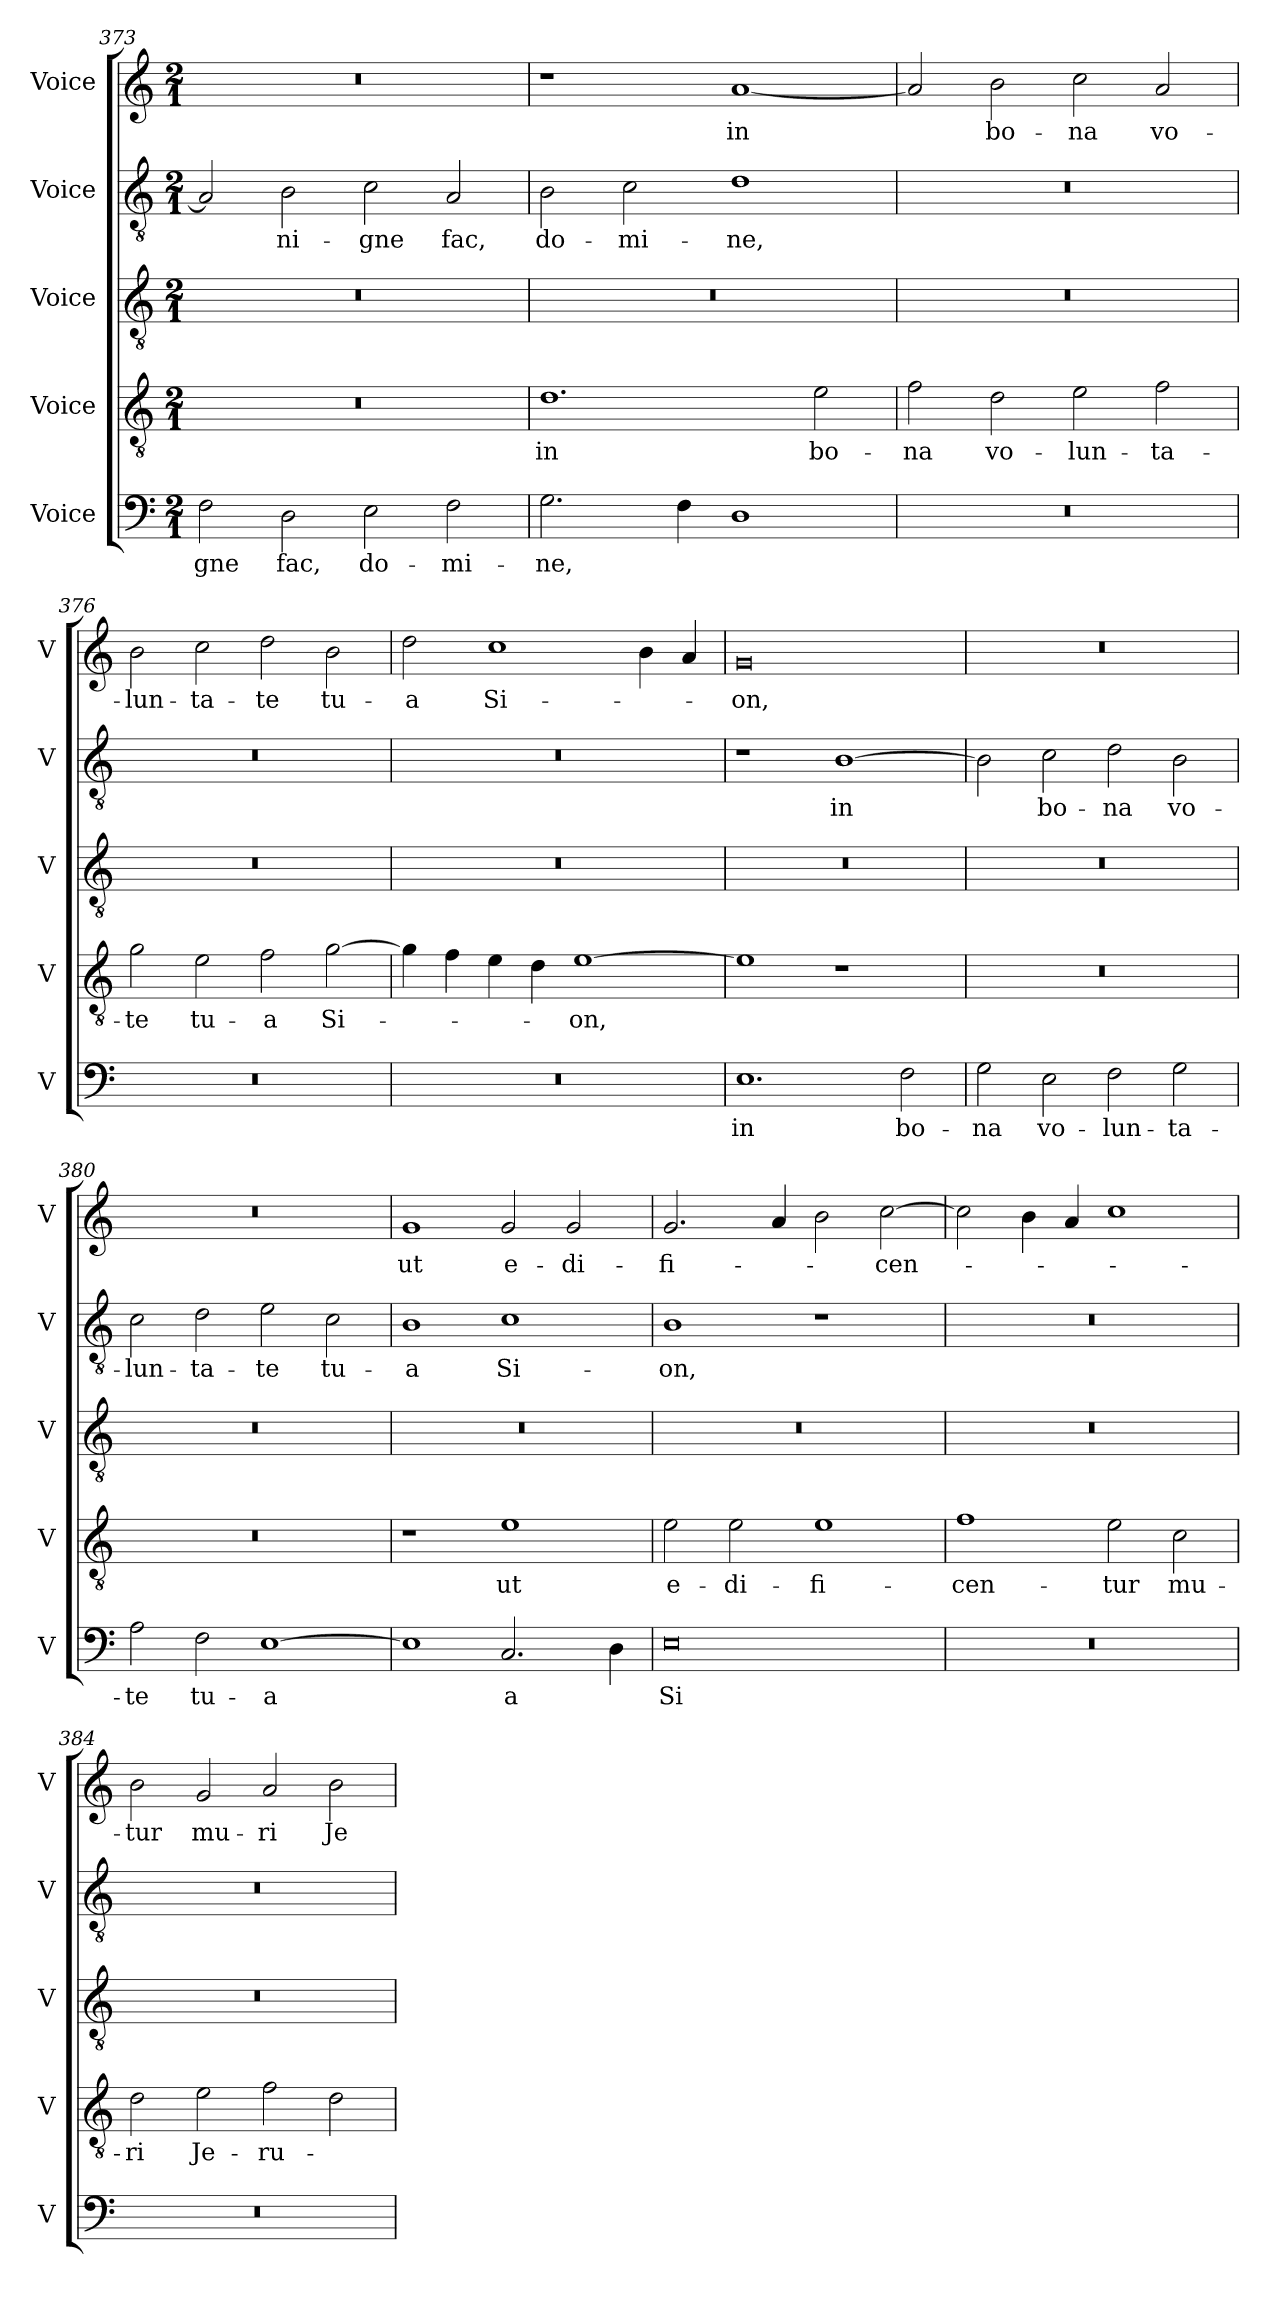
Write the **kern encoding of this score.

**kern	**text	**kern	**text	**kern	**kern	**text	**kern	**text
*part5	*part5	*part4	*part4	*part3	*part2	*part2	*part1	*part1
*staff5	*staff5	*staff4	*staff4	*staff3	*staff2	*staff2	*staff1	*staff1
*I"Voice	*	*I"Voice	*	*I"Voice	*I"Voice	*	*I"Voice	*
*I'V	*	*I'V	*	*I'V	*I'V	*	*I'V	*
*clefF4	*	*clefGv2	*	*clefGv2	*clefGv2	*	*clefG2	*
*k[]	*	*k[]	*	*k[]	*k[]	*	*k[]	*
*M2/1	*	*M2/1	*	*M2/1	*M2/1	*	*M2/1	*
=373	=373	=373	=373	=373	=373	=373	=373	=373
!	!LO:LY:b	!	!	!	!	!	!	!
2F\	-gne	0r	.	0r	2A/]	.	0r	.
!	!LO:LY:b	!	!	!	!	!LO:LY:b	!	!
2D\	fac,	.	.	.	2B\	-ni-	.	.
!	!LO:LY:b	!	!	!	!	!LO:LY:b	!	!
2E\	do-	.	.	.	2c\	-gne	.	.
!	!LO:LY:b	!	!	!	!	!LO:LY:b	!	!
2F\	-mi-	.	.	.	2A/	fac,	.	.
=374	=374	=374	=374	=374	=374	=374	=374	=374
!	!LO:LY:b	!	!LO:LY:b	!	!	!LO:LY:b	!	!
2.G\	-ne,	1.d	in	0r	2B\	do-	1r	.
!	!	!	!	!	!	!LO:LY:b	!	!
.	.	.	.	.	2c\	-mi-	.	.
4F\	.	.	.	.	.	.	.	.
!	!	!	!	!	!	!LO:LY:b	!	!LO:LY:b
1D	.	.	.	.	1d	-ne,	[1a	in
!	!	!	!LO:LY:b	!	!	!	!	!
.	.	2e\	bo-	.	.	.	.	.
!!LO:PB:g=z
=375	=375	=375	=375	=375	=375	=375	=375	=375
!	!	!	!LO:LY:b	!	!	!	!	!
0r	.	2f\	-na	0r	0r	.	2a/]	.
!	!	!	!LO:LY:b	!	!	!	!	!LO:LY:b
.	.	2d\	vo-	.	.	.	2b\	bo-
!	!	!	!LO:LY:b	!	!	!	!	!LO:LY:b
.	.	2e\	-lun-	.	.	.	2cc\	-na
!	!	!	!LO:LY:b	!	!	!	!	!LO:LY:b
.	.	2f\	-ta-	.	.	.	2a/	vo-
=376	=376	=376	=376	=376	=376	=376	=376	=376
!	!	!	!LO:LY:b	!	!	!	!	!LO:LY:b
0r	.	2g\	-te	0r	0r	.	2b\	-lun-
!	!	!	!LO:LY:b	!	!	!	!	!LO:LY:b
.	.	2e\	tu-	.	.	.	2cc\	-ta-
!	!	!	!LO:LY:b	!	!	!	!	!LO:LY:b
.	.	2f\	-a	.	.	.	2dd\	-te
!	!	!	!LO:LY:b	!	!	!	!	!LO:LY:b
.	.	[2g\	Si-	.	.	.	2b\	tu-
=377	=377	=377	=377	=377	=377	=377	=377	=377
!	!	!	!	!	!	!	!	!LO:LY:b
0r	.	4g\]	.	0r	0r	.	2dd\	-a
.	.	4f\	.	.	.	.	.	.
!	!	!	!	!	!	!	!	!LO:LY:b
.	.	4e\	.	.	.	.	1cc	Si-
.	.	4d\	.	.	.	.	.	.
!	!	!	!LO:LY:b	!	!	!	!	!
.	.	[1e	-on,	.	.	.	.	.
.	.	.	.	.	.	.	4b\	.
.	.	.	.	.	.	.	4a/	.
=378	=378	=378	=378	=378	=378	=378	=378	=378
!	!LO:LY:b	!	!	!	!	!	!	!LO:LY:b
1.E	in	1e]	.	0r	1r	.	0g	-on,
!	!	!	!	!	!	!LO:LY:b	!	!
.	.	1r	.	.	[1B	in	.	.
!	!LO:LY:b	!	!	!	!	!	!	!
2F\	bo-	.	.	.	.	.	.	.
!!LO:LB:g=z
=379	=379	=379	=379	=379	=379	=379	=379	=379
!	!LO:LY:b	!	!	!	!	!	!	!
2G\	-na	0r	.	0r	2B\]	.	0r	.
!	!LO:LY:b	!	!	!	!	!LO:LY:b	!	!
2E\	vo-	.	.	.	2c\	bo-	.	.
!	!LO:LY:b	!	!	!	!	!LO:LY:b	!	!
2F\	-lun-	.	.	.	2d\	-na	.	.
!	!LO:LY:b	!	!	!	!	!LO:LY:b	!	!
2G\	-ta-	.	.	.	2B\	vo-	.	.
=380	=380	=380	=380	=380	=380	=380	=380	=380
!	!LO:LY:b	!	!	!	!	!LO:LY:b	!	!
2A\	-te	0r	.	0r	2c\	-lun-	0r	.
!	!LO:LY:b	!	!	!	!	!LO:LY:b	!	!
2F\	tu-	.	.	.	2d\	-ta-	.	.
!	!LO:LY:b	!	!	!	!	!LO:LY:b	!	!
[1E	-a	.	.	.	2e\	-te	.	.
!	!	!	!	!	!	!LO:LY:b	!	!
.	.	.	.	.	2c\	tu-	.	.
=381	=381	=381	=381	=381	=381	=381	=381	=381
!	!	!	!	!	!	!LO:LY:b	!	!LO:LY:b
1E]	.	1r	.	0r	1B	-a	1g	ut
!	!LO:LY:b	!	!LO:LY:b	!	!	!LO:LY:b	!	!LO:LY:b
2.C/	a	1e	ut	.	1c	Si-	2g/	e-
!	!	!	!	!	!	!	!	!LO:LY:b
.	.	.	.	.	.	.	2g/	-di-
4D\	.	.	.	.	.	.	.	.
=382	=382	=382	=382	=382	=382	=382	=382	=382
!	!LO:LY:b	!	!LO:LY:b	!	!	!LO:LY:b	!	!LO:LY:b
0E	Si-	2e\	e-	0r	1B	-on,	2.g/	-fi-
!	!	!	!LO:LY:b	!	!	!	!	!
.	.	2e\	-di-	.	.	.	.	.
.	.	.	.	.	.	.	4a/	.
!	!	!	!LO:LY:b	!	!	!	!	!
.	.	1e	-fi-	.	1r	.	2b\	.
!	!	!	!	!	!	!	!	!LO:LY:b
.	.	.	.	.	.	.	[2cc\	-cen-
!!LO:LB:g=z
=383	=383	=383	=383	=383	=383	=383	=383	=383
!	!	!	!LO:LY:b	!	!	!	!	!
0r	.	1f	-cen-	0r	0r	.	2cc\]	.
.	.	.	.	.	.	.	4b\	.
.	.	.	.	.	.	.	4a/	.
!	!	!	!LO:LY:b	!	!	!	!	!
.	.	2e\	-tur	.	.	.	1cc	.
!	!	!	!LO:LY:b	!	!	!	!	!
.	.	2c\	mu-	.	.	.	.	.
=384	=384	=384	=384	=384	=384	=384	=384	=384
!	!	!	!LO:LY:b	!	!	!	!	!LO:LY:b
0r	.	2d\	-ri	0r	0r	.	2b\	-tur
!	!	!	!LO:LY:b	!	!	!	!	!LO:LY:b
.	.	2e\	Je-	.	.	.	2g/	mu-
!	!	!	!LO:LY:b	!	!	!	!	!LO:LY:b
.	.	2f\	-ru-	.	.	.	2a/	-ri
!	!	!	!	!	!	!	!	!LO:LY:b
.	.	2d\	.	.	.	.	2b\	Je-
=	=	=	=	=	=	=	=	=
*-	*-	*-	*-	*-	*-	*-	*-	*-
